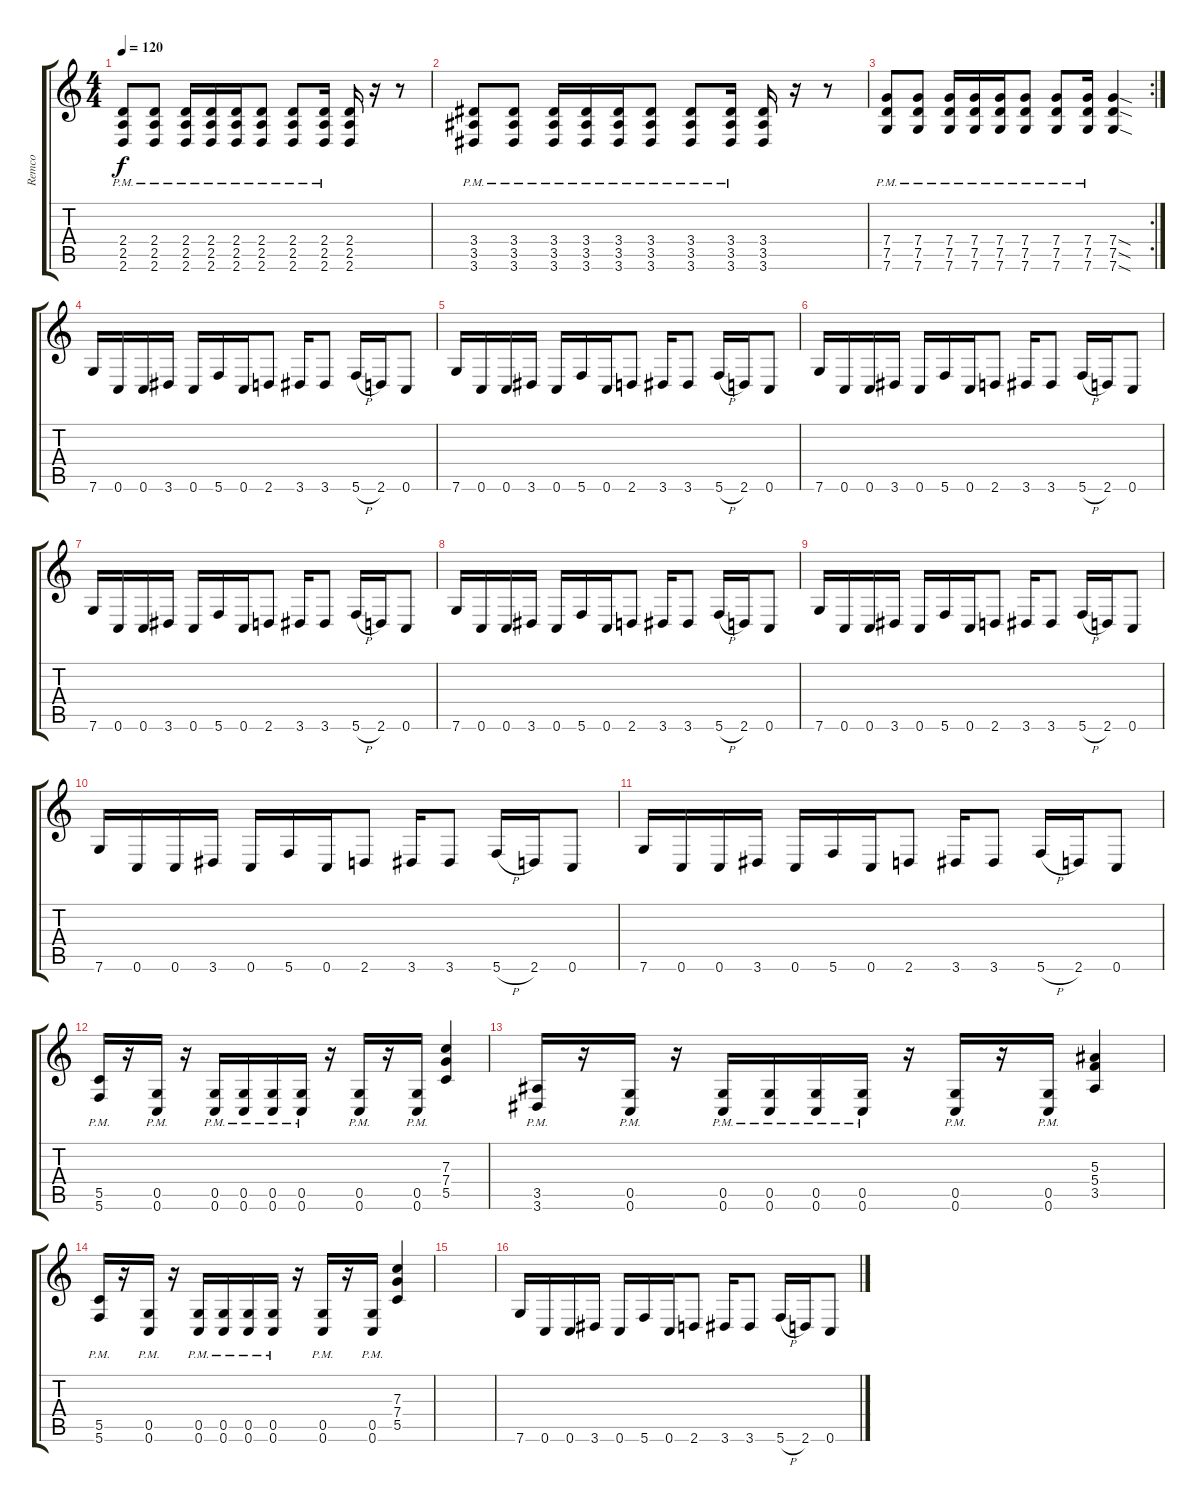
\track ("Remco" "Remco") {instrument distortionguitar}
\staff {score tabs}
\tuning (D4 A3 F3 C3 G2 C2) {hide}
\ts (4 4)
\tempo 120
\clef g2
\ks c
(2.4{pm} 2.5{pm} 2.6{pm}).8{dy f} (2.4{pm} 2.5{pm} 2.6{pm}).8 (2.4{pm} 2.5{pm} 2.6{pm}).16 (2.4{pm} 2.5{pm} 2.6{pm}).16 (2.4{pm} 2.5{pm} 2.6{pm}).16 (2.4{pm} 2.5{pm} 2.6{pm}).8 (2.4{pm} 2.5{pm} 2.6{pm}).8 (2.4{pm} 2.5{pm} 2.6{pm}).16 (2.4 2.5 2.6).16 r.16 r.8 |
(3.4{pm} 3.5{pm} 3.6{pm}).8 (3.4{pm} 3.5{pm} 3.6{pm}).8 (3.4{pm} 3.5{pm} 3.6{pm}).16 (3.4{pm} 3.5{pm} 3.6{pm}).16 (3.4{pm} 3.5{pm} 3.6{pm}).16 (3.4{pm} 3.5{pm} 3.6{pm}).8 (3.4{pm} 3.5{pm} 3.6{pm}).8 (3.4{pm} 3.5{pm} 3.6{pm}).16 (3.4 3.5 3.6).16 r.16 r.8 |
\rc 2
(7.4{pm} 7.5{pm} 7.6{pm}).8 (7.4{pm} 7.5{pm} 7.6{pm}).8 (7.4{pm} 7.5{pm} 7.6{pm}).16 (7.4{pm} 7.5{pm} 7.6{pm}).16 (7.4{pm} 7.5{pm} 7.6{pm}).16 (7.4{pm} 7.5{pm} 7.6{pm}).8 (7.4{pm} 7.5{pm} 7.6{pm}).8 (7.4{pm} 7.5{pm} 7.6{pm}).16 (7.4{sod} 7.5{sod} 7.6{sod}).4 |
7.6.16 0.6.16 0.6.16 3.6.16 0.6.16 5.6.16 0.6.16 2.6.8 3.6.16 3.6.8 5.6{h}.16 2.6.16 0.6.8 |
7.6.16 0.6.16 0.6.16 3.6.16 0.6.16 5.6.16 0.6.16 2.6.8 3.6.16 3.6.8 5.6{h}.16 2.6.16 0.6.8 |
7.6.16 0.6.16 0.6.16 3.6.16 0.6.16 5.6.16 0.6.16 2.6.8 3.6.16 3.6.8 5.6{h}.16 2.6.16 0.6.8 |
7.6.16 0.6.16 0.6.16 3.6.16 0.6.16 5.6.16 0.6.16 2.6.8 3.6.16 3.6.8 5.6{h}.16 2.6.16 0.6.8 |
7.6.16 0.6.16 0.6.16 3.6.16 0.6.16 5.6.16 0.6.16 2.6.8 3.6.16 3.6.8 5.6{h}.16 2.6.16 0.6.8 |
7.6.16 0.6.16 0.6.16 3.6.16 0.6.16 5.6.16 0.6.16 2.6.8 3.6.16 3.6.8 5.6{h}.16 2.6.16 0.6.8 |
7.6.16 0.6.16 0.6.16 3.6.16 0.6.16 5.6.16 0.6.16 2.6.8 3.6.16 3.6.8 5.6{h}.16 2.6.16 0.6.8 |
7.6.16 0.6.16 0.6.16 3.6.16 0.6.16 5.6.16 0.6.16 2.6.8 3.6.16 3.6.8 5.6{h}.16 2.6.16 0.6.8 |
(5.5{pm} 5.6{pm}).16 r.16 (0.5{pm} 0.6{pm}).16 r.16 (0.5{pm} 0.6{pm}).16 (0.5{pm} 0.6{pm}).16 (0.5{pm} 0.6{pm}).16 (0.5{pm} 0.6{pm}).16 r.16 (0.5{pm} 0.6{pm}).16 r.16 (0.5{pm} 0.6{pm}).16 (7.3 7.4 5.5).4 |
(3.5{pm} 3.6{pm}).16 r.16 (0.5{pm} 0.6{pm}).16 r.16 (0.5{pm} 0.6{pm}).16 (0.5{pm} 0.6{pm}).16 (0.5{pm} 0.6{pm}).16 (0.5{pm} 0.6{pm}).16 r.16 (0.5{pm} 0.6{pm}).16 r.16 (0.5{pm} 0.6{pm}).16 (5.3 5.4 3.5).4 |
(5.5{pm} 5.6{pm}).16 r.16 (0.5{pm} 0.6{pm}).16 r.16 (0.5{pm} 0.6{pm}).16 (0.5{pm} 0.6{pm}).16 (0.5{pm} 0.6{pm}).16 (0.5{pm} 0.6{pm}).16 r.16 (0.5{pm} 0.6{pm}).16 r.16 (0.5{pm} 0.6{pm}).16 (7.3 7.4 5.5).4 |
|
7.6.16 0.6.16 0.6.16 3.6.16 0.6.16 5.6.16 0.6.16 2.6.8 3.6.16 3.6.8 5.6{h}.16 2.6.16 0.6.8
